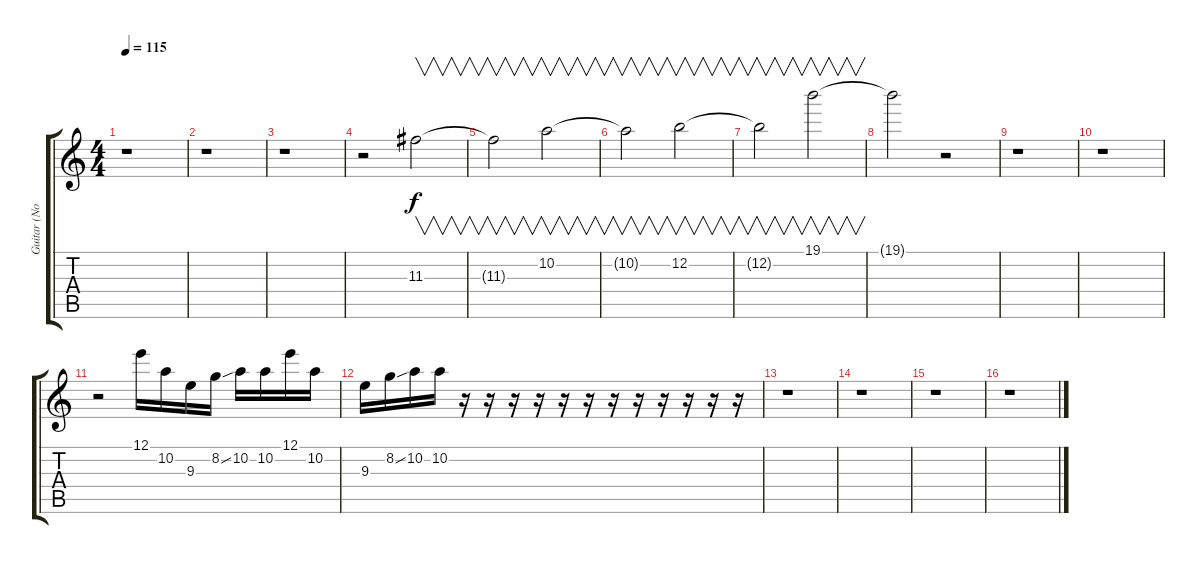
\track ("Guitar (Noodles)" "Guitar (No") {instrument overdrivenguitar}
\staff {score tabs}
\tuning (E4 B3 G3 D3 A2 E2) {hide}
\ts (4 4)
\tempo 115
\clef g2
\ks c
r.1{dy f} |
r.1 |
r.1 |
r.2 11.3.2{v} |
11.3{t}.2{v} 10.2.2{v} |
10.2{t}.2{v} 12.2.2{v} |
12.2{t}.2{v} 19.1.2{v} |
19.1{t}.2 r.2 |
r.1 |
r.1 |
r.2 12.1.16 10.2.16 9.3.16 8.2{ss}.16 10.2.16 10.2.16 12.1.16 10.2.16 |
9.3.16 8.2{ss}.16 10.2.16 10.2.16 r.16 r.16 r.16 r.16 r.16 r.16 r.16 r.16 r.16 r.16 r.16 r.16 |
r.1 |
r.1 |
r.1 |
r.1
